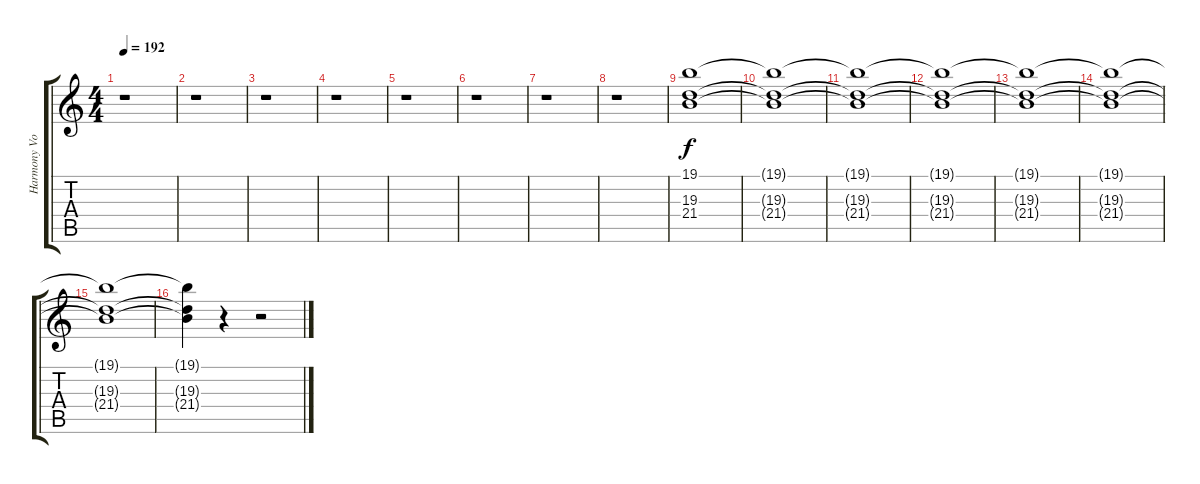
\track ("Harmony Vocal" "Harmony Vo") {instrument synthstrings1}
\staff {score tabs}
\tuning (E4 B3 G3 D3 A2 E2) {hide}
\ts (4 4)
\tempo 192
\clef g2
\ks c
r.1{dy f} |
r.1 |
r.1 |
r.1 |
r.1 |
r.1 |
r.1 |
r.1 |
(19.1 19.3 21.4).1 |
(19.1{t} 19.3{t} 21.4{t}).1 |
(19.1{t} 19.3{t} 21.4{t}).1 |
(19.1{t} 19.3{t} 21.4{t}).1 |
(19.1{t} 19.3{t} 21.4{t}).1 |
(19.1{t} 19.3{t} 21.4{t}).1 |
(19.1{t} 19.3{t} 21.4{t}).1 |
(19.1{t} 19.3{t} 21.4{t}).4 r.4 r.2
